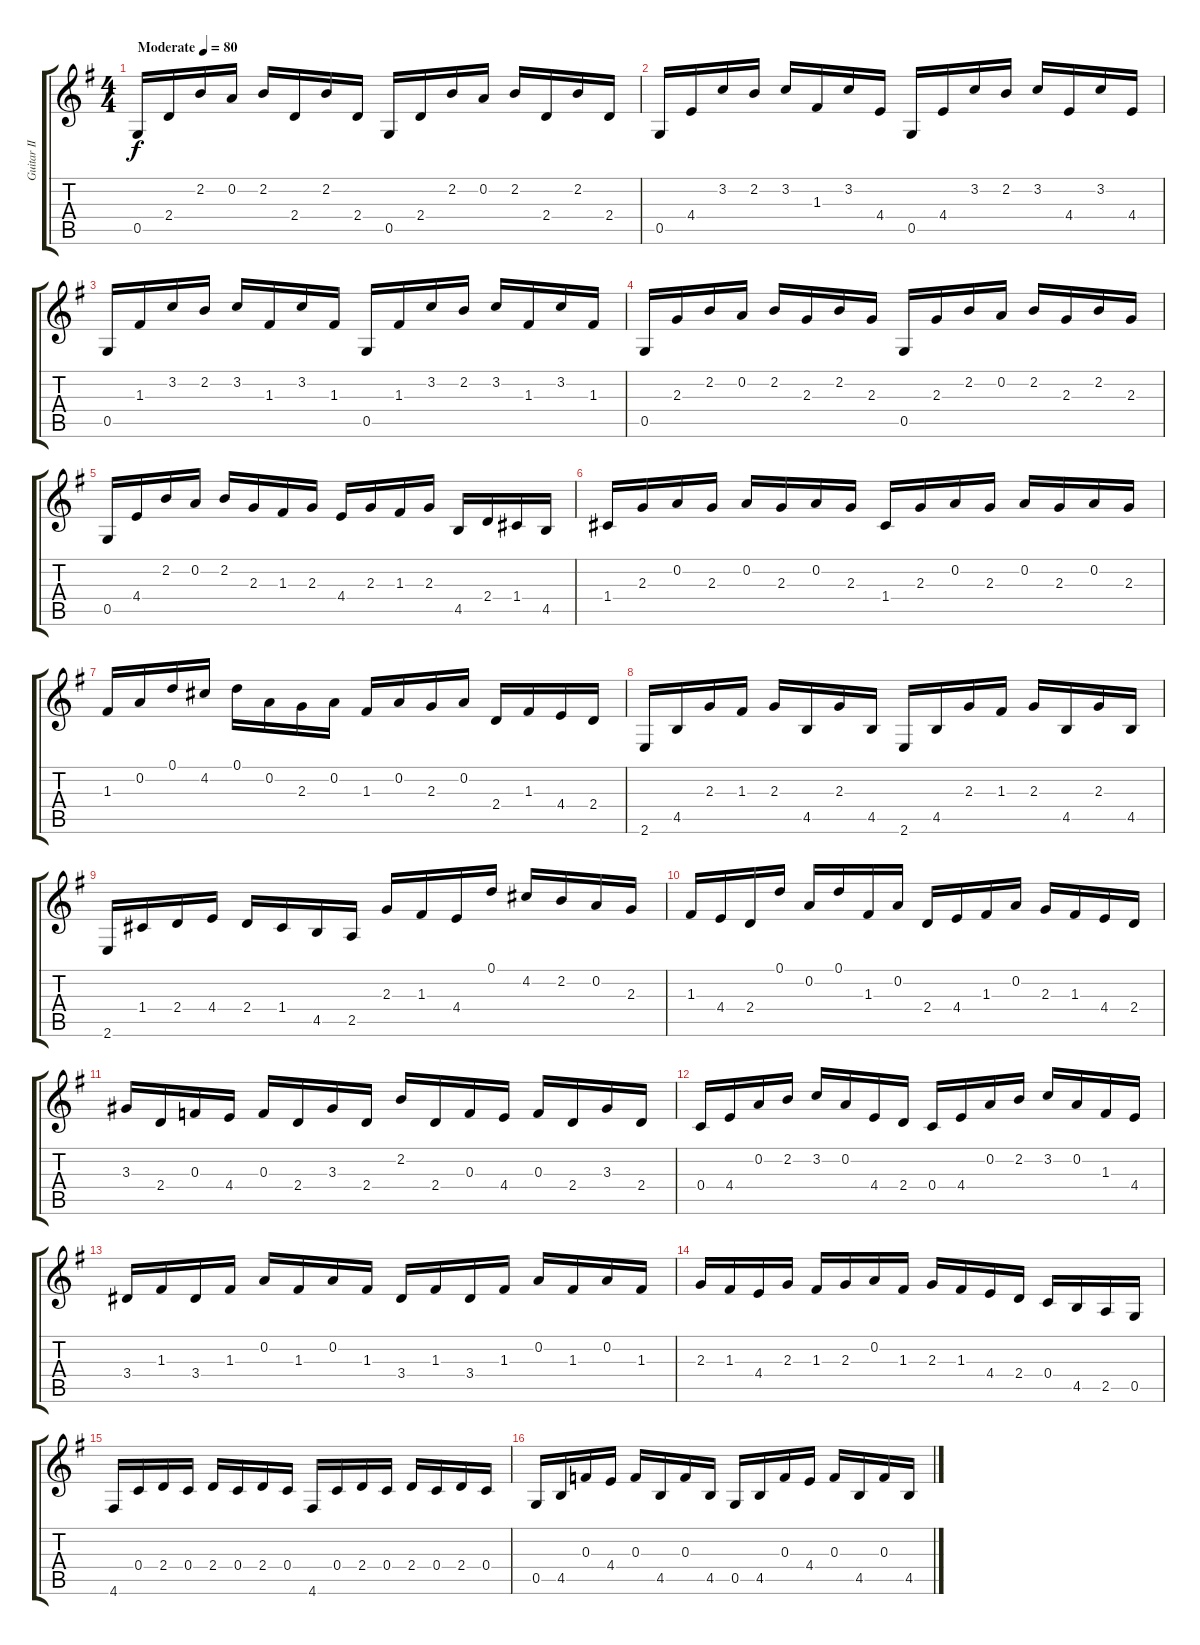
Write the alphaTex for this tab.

\track ("Guitar II" "Guitar II") {instrument acousticguitarsteel}
\staff {score tabs}
\tuning (D4 A3 F3 C3 G2 D2) {hide}
\ts (4 4)
\tempo (80 "Moderate")
\clef g2
\ks g
0.5.16{dy f instrument acousticguitarsteel} 2.4.16 2.2.16 0.2.16 2.2.16 2.4.16 2.2.16 2.4.16 0.5.16 2.4.16 2.2.16 0.2.16 2.2.16 2.4.16 2.2.16 2.4.16 |
0.5.16 4.4.16 3.2.16 2.2.16 3.2.16 1.3.16 3.2.16 4.4.16 0.5.16 4.4.16 3.2.16 2.2.16 3.2.16 4.4.16 3.2.16 4.4.16 |
0.5.16 1.3.16 3.2.16 2.2.16 3.2.16 1.3.16 3.2.16 1.3.16 0.5.16 1.3.16 3.2.16 2.2.16 3.2.16 1.3.16 3.2.16 1.3.16 |
0.5.16 2.3.16 2.2.16 0.2.16 2.2.16 2.3.16 2.2.16 2.3.16 0.5.16 2.3.16 2.2.16 0.2.16 2.2.16 2.3.16 2.2.16 2.3.16 |
0.5.16 4.4.16 2.2.16 0.2.16 2.2.16 2.3.16 1.3.16 2.3.16 4.4.16 2.3.16 1.3.16 2.3.16 4.5.16 2.4.16 1.4.16 4.5.16 |
1.4.16 2.3.16 0.2.16 2.3.16 0.2.16 2.3.16 0.2.16 2.3.16 1.4.16 2.3.16 0.2.16 2.3.16 0.2.16 2.3.16 0.2.16 2.3.16 |
1.3.16 0.2.16 0.1.16 4.2.16 0.1.16 0.2.16 2.3.16 0.2.16 1.3.16 0.2.16 2.3.16 0.2.16 2.4.16 1.3.16 4.4.16 2.4.16 |
2.6.16 4.5.16 2.3.16 1.3.16 2.3.16 4.5.16 2.3.16 4.5.16 2.6.16 4.5.16 2.3.16 1.3.16 2.3.16 4.5.16 2.3.16 4.5.16 |
2.6.16 1.4.16 2.4.16 4.4.16 2.4.16 1.4.16 4.5.16 2.5.16 2.3.16 1.3.16 4.4.16 0.1.16 4.2.16 2.2.16 0.2.16 2.3.16 |
1.3.16 4.4.16 2.4.16 0.1.16 0.2.16 0.1.16 1.3.16 0.2.16 2.4.16 4.4.16 1.3.16 0.2.16 2.3.16 1.3.16 4.4.16 2.4.16 |
3.3.16 2.4.16 0.3.16 4.4.16 0.3.16 2.4.16 3.3.16 2.4.16 2.2.16 2.4.16 0.3.16 4.4.16 0.3.16 2.4.16 3.3.16 2.4.16 |
0.4.16 4.4.16 0.2.16 2.2.16 3.2.16 0.2.16 4.4.16 2.4.16 0.4.16 4.4.16 0.2.16 2.2.16 3.2.16 0.2.16 1.3.16 4.4.16 |
3.4.16 1.3.16 3.4.16 1.3.16 0.2.16 1.3.16 0.2.16 1.3.16 3.4.16 1.3.16 3.4.16 1.3.16 0.2.16 1.3.16 0.2.16 1.3.16 |
2.3.16 1.3.16 4.4.16 2.3.16 1.3.16 2.3.16 0.2.16 1.3.16 2.3.16 1.3.16 4.4.16 2.4.16 0.4.16 4.5.16 2.5.16 0.5.16 |
4.6.16 0.4.16 2.4.16 0.4.16 2.4.16 0.4.16 2.4.16 0.4.16 4.6.16 0.4.16 2.4.16 0.4.16 2.4.16 0.4.16 2.4.16 0.4.16 |
0.5.16 4.5.16 0.3.16 4.4.16 0.3.16 4.5.16 0.3.16 4.5.16 0.5.16 4.5.16 0.3.16 4.4.16 0.3.16 4.5.16 0.3.16 4.5.16
